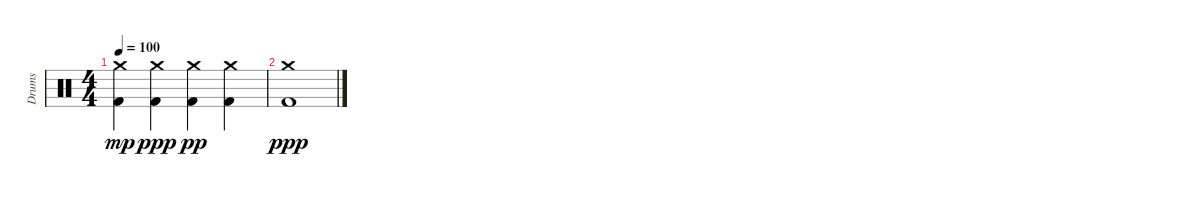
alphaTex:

\track ("Drums" "Drums") {instrument percussion}
\staff {score}
\articulation defaults
\ts (4 4)
\tempo 100
\clef neutral
\ks c
("Crash medium (hit)" "Kick (hit) 2").4{dy mp} ("Crash medium (hit)" "Kick (hit) 2").4{dy ppp} ("Crash medium (hit)" "Kick (hit) 2").4{dy pp} ("Crash medium (hit)" "Kick (hit) 2").4 |
("Crash medium (hit)" "Kick (hit) 2").1{dy ppp}
